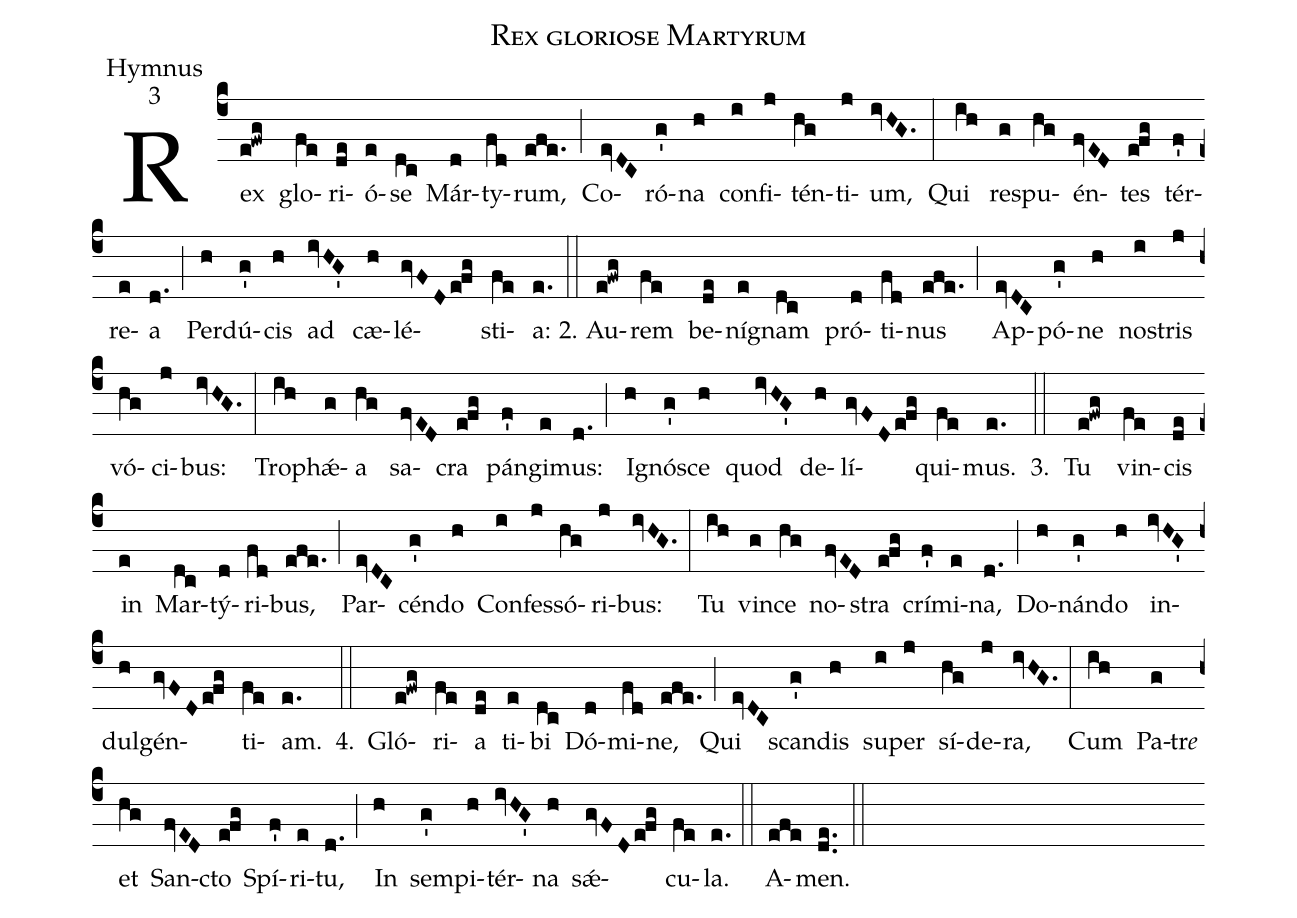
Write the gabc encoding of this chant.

name:Rex gloriose Martyrum;
office-part:Hymnus;
mode:3;
%%
(c4)Rex(e!fwg) glo(fe)ri(de)ó(e)se(dc) Már(d)ty(fd)rum,(efe.) (;)
Co(evDC)ró(g')na(h) con(i)fi(j)tén(hg)ti(j)um,(ivHG.) (:)
Qui(ih) re(g)spu(hg)én(fvED)tes(e!fg) tér(f')re(e)a(d.) (;)
Per(h)dú(g')cis(h) ad(ivHG') cæ(h)lé(gvFD/e!fg)sti(fe)a:(e.)

2.(::)Au(e!fwg)rem(fe) be(de)ní(e)gnam(dc) pró(d)ti(fd)nus(efe.) (;)
Ap(evDC)pó(g')ne(h) no(i)stris(j) vó(hg)ci(j)bus:(ivHG.) (:)
Tro(ih)phǽ(g)a(hg) sa(fvED)cra(e!fg) pán(f')gi(e)mus:(d.) (;)
I(h)gnó(g')sce(h) quod(ivHG') de(h)lí(gvFD/e!fg)qui(fe)mus.(e.)

3.(::) Tu(e!fwg) vin(fe)cis(de) in(e) Mar(dc)tý(d)ri(fd)bus,(efe.) (;)
Par(evDC)cén(g')do(h) Con(i)fes(j)só(hg)ri(j)bus:(ivHG.) (:)
Tu(ih) vin(g)ce(hg) no(fvED)stra(e!fg) crí(f')mi(e)na,(d.) (;)
Do(h)nán(g')do(h) in(ivHG')dul(h)gén(gvFD/e!fg)ti(fe)am.(e.)

4.(::) Gló(e!fwg)ri(fe)a(de) ti(e)bi(dc) Dó(d)mi(fd)ne,(efe.) (;)
Qui(evDC) scan(g')dis(h) su(i)per(j) sí(hg)de(j)ra,(ivHG.) (:)
Cum(ih) Pa(g)tr<i>e</i>() et(hg) San(fvED)cto(e!fg) Spí(f')ri(e)tu,(d.) (;)
In(h) sem(g')pi(h)tér(ivHG')na(h) sǽ(gvFD/e!fg)cu(fe)la.(e.) (::)
A(efe)men.(de..) (::)
